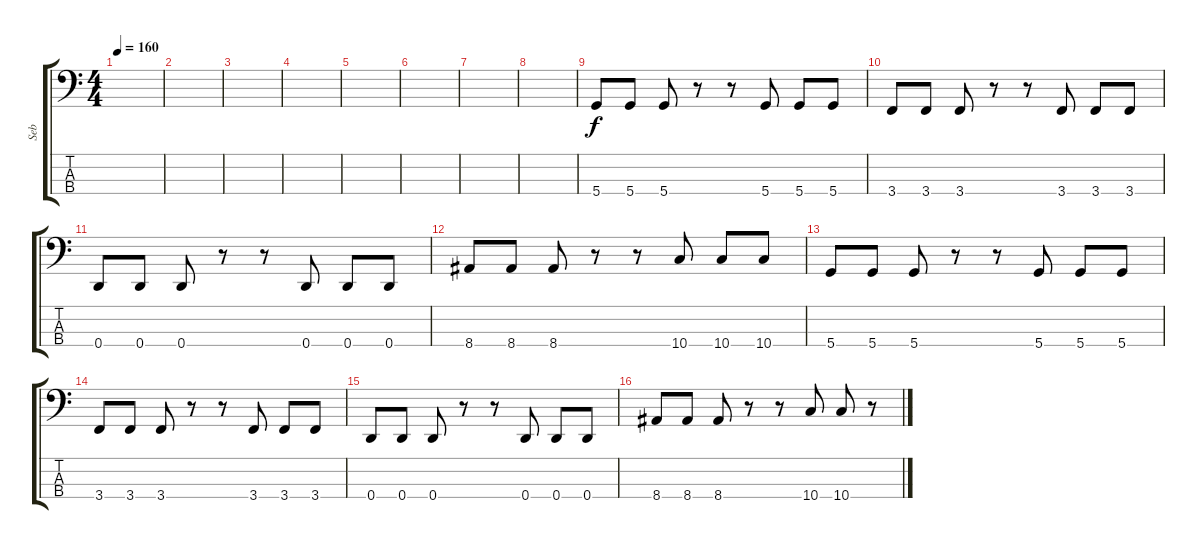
\track ("Seb" "Seb") {instrument electricbasspick}
\staff {score tabs}
\tuning (F2 C2 G1 D1) {hide}
\ts (4 4)
\tempo 160
\clef f4
\ks c
|
|
|
|
|
|
|
|
5.4.8 5.4.8 5.4.8 r.8 r.8 5.4.8 5.4.8 5.4.8 |
3.4.8 3.4.8 3.4.8 r.8 r.8 3.4.8 3.4.8 3.4.8 |
0.4.8 0.4.8 0.4.8 r.8 r.8 0.4.8 0.4.8 0.4.8 |
8.4.8 8.4.8 8.4.8 r.8 r.8 10.4.8 10.4.8 10.4.8 |
5.4.8 5.4.8 5.4.8 r.8 r.8 5.4.8 5.4.8 5.4.8 |
3.4.8 3.4.8 3.4.8 r.8 r.8 3.4.8 3.4.8 3.4.8 |
0.4.8 0.4.8 0.4.8 r.8 r.8 0.4.8 0.4.8 0.4.8 |
8.4.8 8.4.8 8.4.8 r.8 r.8 10.4.8 10.4.8 r.8
